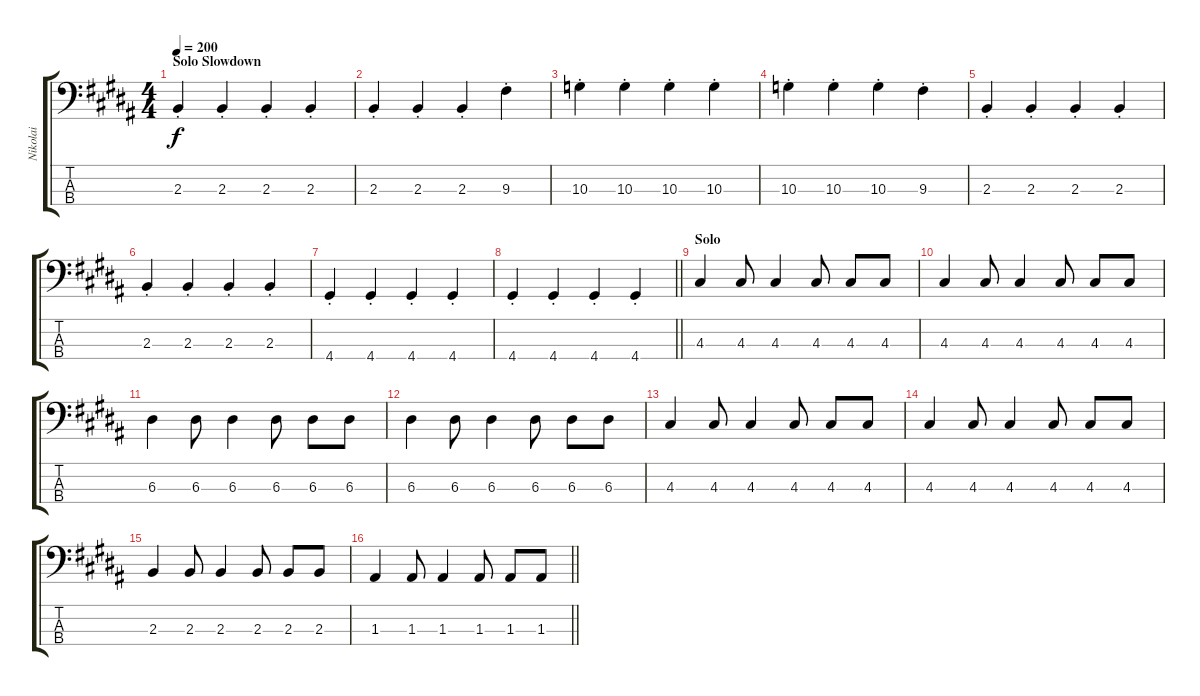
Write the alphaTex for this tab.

\track ("Nikolai" "Nikolai") {instrument electricbassfinger}
\staff {score tabs}
\tuning (G2 D2 A1 E1) {hide}
\ts (4 4)
\section ("" "Solo Slowdown")
\tempo 200
\clef f4
\ks b
2.3{st}.4{dy f} 2.3{st}.4 2.3{st}.4 2.3{st}.4 |
2.3{st}.4 2.3{st}.4 2.3{st}.4 9.3{st}.4 |
10.3{st}.4 10.3{st}.4 10.3{st}.4 10.3{st}.4 |
10.3{st}.4 10.3{st}.4 10.3{st}.4 9.3{st}.4 |
2.3{st}.4 2.3{st}.4 2.3{st}.4 2.3{st}.4 |
2.3{st}.4 2.3{st}.4 2.3{st}.4 2.3{st}.4 |
4.4{st}.4 4.4{st}.4 4.4{st}.4 4.4{st}.4 |
\barLineRight lightlight
4.4{st}.4 4.4{st}.4 4.4{st}.4 4.4{st}.4 |
\section ("" "Solo")
4.3.4 4.3.8 4.3.4 4.3.8 4.3.8 4.3.8 |
4.3.4 4.3.8 4.3.4 4.3.8 4.3.8 4.3.8 |
6.3.4 6.3.8 6.3.4 6.3.8 6.3.8 6.3.8 |
6.3.4 6.3.8 6.3.4 6.3.8 6.3.8 6.3.8 |
4.3.4 4.3.8 4.3.4 4.3.8 4.3.8 4.3.8 |
4.3.4 4.3.8 4.3.4 4.3.8 4.3.8 4.3.8 |
2.3.4 2.3.8 2.3.4 2.3.8 2.3.8 2.3.8 |
\barLineRight lightlight
1.3.4 1.3.8 1.3.4 1.3.8 1.3.8 1.3.8
